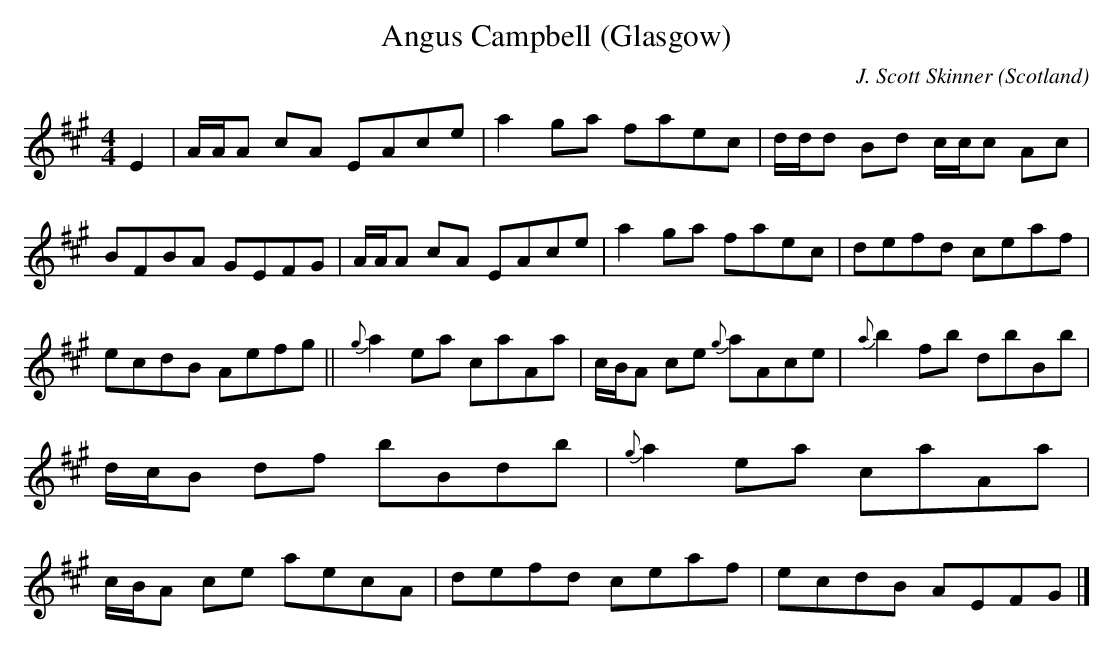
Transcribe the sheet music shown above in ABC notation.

X:1
T:Angus Campbell (Glasgow)
C:J. Scott Skinner
M:4/4
O:Scotland
K:A
E2|\
A/2A/2A cA EAce | a2ga faec | \
d/2d/2d Bd c/2c/2c Ac | BFBA GEFG | \
A/2A/2A cA EAce | a2ga faec | \
defd ceaf | ecdB Aefg ||\
{g}a2ea caAa | c/2B/2A ce {g}aAce | \
{a}b2fb dbBb | d/2c/2B df bBdb |\
{g}a2ea  caAa | c/2B/2A ce aecA | \
defd ceaf | ecdB AEFG |]
